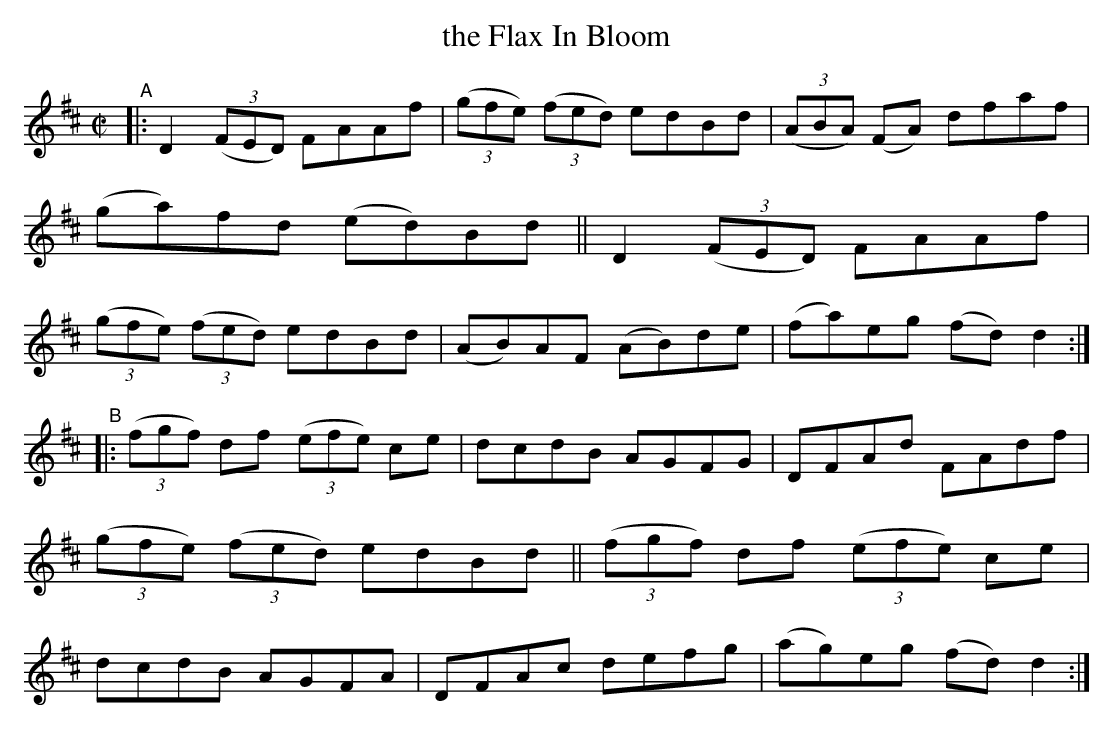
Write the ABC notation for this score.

X:1
T: the Flax In Bloom
M: C|
L: 1/8
K: D
"^A"|:\
D2 (3(FED) FAAf | (3(gfe) (3(fed) edBd | (3(ABA) (FA) dfaf | (ga)fd (ed)Bd ||\
D2 (3(FED) FAAf | (3(gfe) (3(fed) edBd | (AB)AF (AB)de | (fa)eg (fd)d2 :|
"^B"|:\
(3(fgf) df (3(efe) ce | dcdB AGFG | DFAd FAdf | (3(gfe) (3(fed) edBd ||\
(3(fgf) df (3(efe) ce | dcdB AGFA | DFAc defg | (ag)eg (fd)d2 :|
